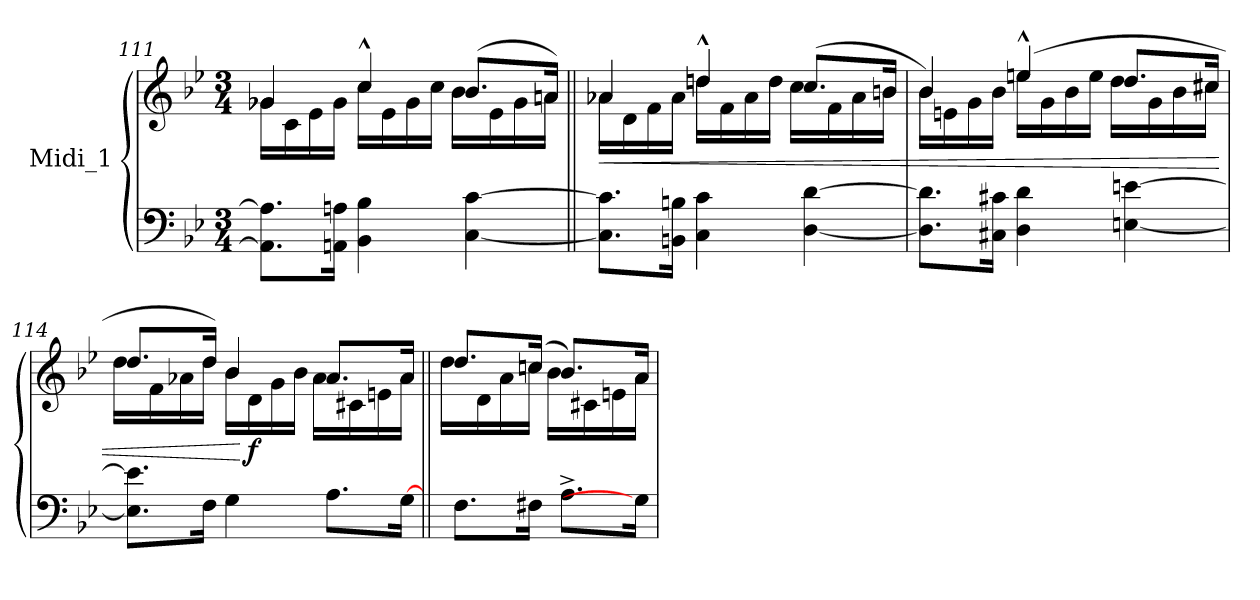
**kern	**kern	**dynam
*part1	*part1	*part1
*staff2	*staff1	*staff1/2
*I"Midi_1	*	*
!!LO:LB:g=z
*clefF4	*clefG2	*
*k[b-e-]	*k[b-e-]	*
*B-:	*B-:	*
*M3/4	*M3/4	*
=111	=111	=111
*	*^	*
8.AA-\] 8.A-\]L	4g-X/	16g-\LL	.
.	.	16c\	.
.	.	16e-\	.
16AAn\ 16An\Jk	.	16g-\JJ	.
4BB-\ 4B-\	4cc^^/	16cc\LL	.
.	.	16e-\	.
.	.	16g-\	.
.	.	16cc\JJ	.
[4C\ [4c\	(>8.b-/L	16b-\LL	.
.	.	16e-\	.
.	.	16g-\	.
.	16ani/Jk)	16ani\JJ	.
!!LO:PB:g=z	!!
=112||	=112||	=112||	=112||
!	!	!	!LO:HP:b
8.C\] 8.c\]L	4a-X/	16a-\LL	<
.	.	16d\	.
.	.	16f\	.
16BBn\ 16Bn\Jk	.	16a-\JJ	.
4C\ 4c\	4ddni^^/	16ddni\LL	.
.	.	16f\	.
.	.	16a-\	.
.	.	16dd\JJ	.
[4D\ [4d\	(>8.cc/L	16cc\LL	.
.	.	16f\	.
.	.	16a-\	.
.	16bn/Jk	16b\JJ	.
=113	=113	=113	=113
8.D\] 8.d\]L	4b-i/)	16b-i\LL	.
.	.	16en\	.
.	.	16g\	.
16C#X\ 16c#X\Jk	.	16b-\JJ	.
4D\ 4d\	(>4een^^/	16ee\LL	.
.	.	16g\	.
.	.	16b-\	.
.	.	16ee\JJ	.
[4En\ [4en\	8.dd/L	16dd\LL	.
.	.	16g\	.
.	.	16b-\	.
.	16cc#X/Jk	16cc#\JJ	.
!!LO:PB:g=z	!!
=114	=114	=114	=114
8.E\] 8.e\]L	8.dd/L	16dd\LL	.
.	.	16f\	.
.	.	16a-X\	.
16F\Jk	16dd/Jk)	16dd\JJ	.
4G\	4b-/	16b-\LL	.
!	!	!	!LO:DY:n=1:b
.	.	16d\	[ f
.	.	16g\	.
.	.	16b-\JJ	.
8.A\L	8.a-/L	16a-\LL	.
.	.	16c#X\	.
.	.	16en\	.
[16G\Jk	16a-/Jk	16a-\JJ	.
!!LO:LB:g=z	!!
=115||	=115||	=115||	=115||
8.F\L	8.dd/L	16dd\LL	.
.	.	16d\	.
.	.	16a\	.
16F#X\Jk	(>16ccni/Jk	16ccni\JJ	.
8.A^\L	8.b-/L)	16b-\LL	.
.	.	16c#X\	.
.	.	16en\	.
16G\Jk]	16a/Jk	16a\JJ	.
*	*v	*v	*
=	=	=
*-	*-	*-
